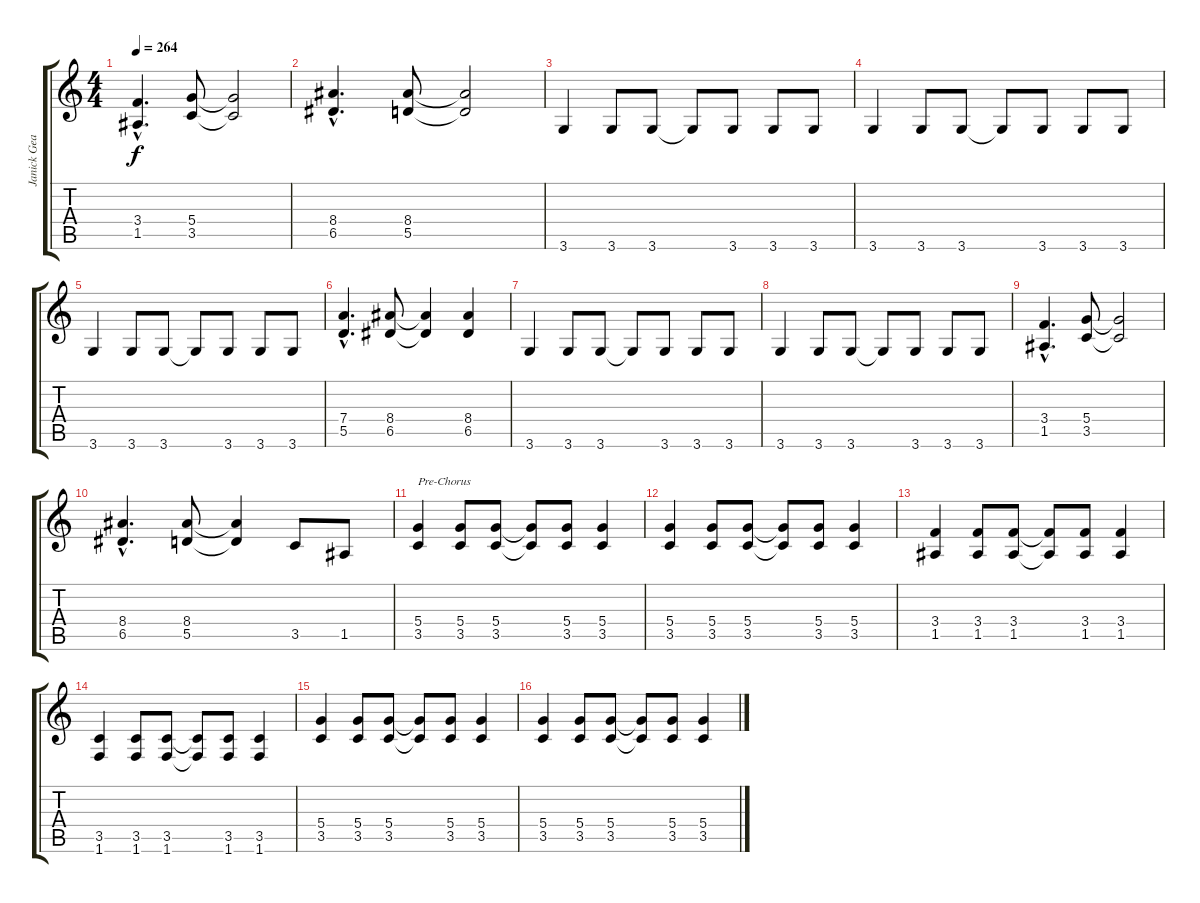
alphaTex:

\track ("Janick Gears" "Janick Gea") {instrument distortionguitar}
\staff {score tabs}
\tuning (E4 B3 G3 D3 A2 E2) {hide}
\ts (4 4)
\tempo 264
\clef g2
\ks c
(3.4{hac} 1.5{hac}).4{d dy f} (5.4 3.5).8 (5.4{t} 3.5{t}).2 |
(8.4{hac} 6.5{hac}).4{d} (8.4 5.5).8 (8.4{t} 5.5{t}).2 |
3.6.4 3.6.8 3.6.8 3.6{t}.8 3.6.8 3.6.8 3.6.8 |
3.6.4 3.6.8 3.6.8 3.6{t}.8 3.6.8 3.6.8 3.6.8 |
3.6.4 3.6.8 3.6.8 3.6{t}.8 3.6.8 3.6.8 3.6.8 |
(7.4{hac} 5.5{hac}).4{d} (8.4 6.5).8 (8.4{t} 6.5{t}).4 (8.4 6.5).4 |
3.6.4 3.6.8 3.6.8 3.6{t}.8 3.6.8 3.6.8 3.6.8 |
3.6.4 3.6.8 3.6.8 3.6{t}.8 3.6.8 3.6.8 3.6.8 |
(3.4{hac} 1.5{hac}).4{d} (5.4 3.5).8 (5.4{t} 3.5{t}).2 |
(8.4{hac} 6.5{hac}).4{d} (8.4 5.5).8 (8.4{t} 5.5{t}).4 3.5.8 1.5.8 |
(5.4 3.5).4{txt "Pre-Chorus"} (5.4 3.5).8 (5.4 3.5).8 (5.4{t} 3.5{t}).8 (5.4 3.5).8 (5.4 3.5).4 |
(5.4 3.5).4 (5.4 3.5).8 (5.4 3.5).8 (5.4{t} 3.5{t}).8 (5.4 3.5).8 (5.4 3.5).4 |
(3.4 1.5).4 (3.4 1.5).8 (3.4 1.5).8 (3.4{t} 1.5{t}).8 (3.4 1.5).8 (3.4 1.5).4 |
(3.5 1.6).4 (3.5 1.6).8 (3.5 1.6).8 (3.5{t} 1.6{t}).8 (3.5 1.6).8 (3.5 1.6).4 |
(5.4 3.5).4 (5.4 3.5).8 (5.4 3.5).8 (5.4{t} 3.5{t}).8 (5.4 3.5).8 (5.4 3.5).4 |
(5.4 3.5).4 (5.4 3.5).8 (5.4 3.5).8 (5.4{t} 3.5{t}).8 (5.4 3.5).8 (5.4 3.5).4
